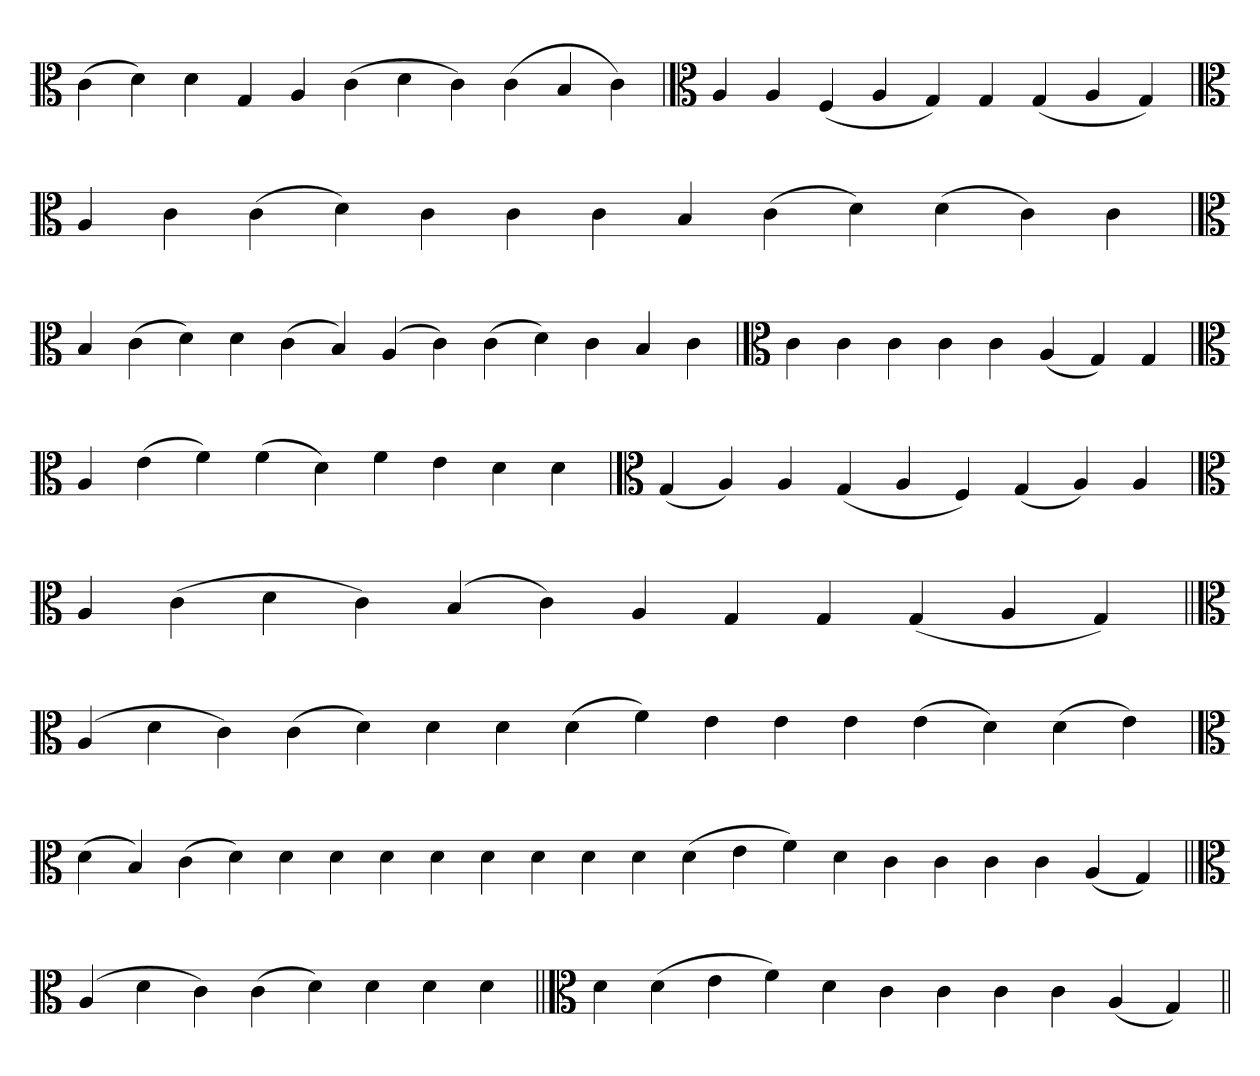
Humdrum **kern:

**kern
*part1
*staff1
*clefC3
=
(4c
4d)
4d
4G
4A
(4c
4d
4c)
(4c
4B
4c)
=`
*clefC3
4A
4A
(4F
4A
4G)
4G
(4G
4A
4G)
=
*clefC3
4A
4c
(4c
4d)
4c
4c
4c
4B
(4c
4d)
(4d
4c)
4c
=`
*clefC3
4B
(4c
4d)
4d
(4c
4B)
(4A
4c)
(4c
4d)
4c
4B
4c
=`
*clefC3
4c
4c
4c
4c
4c
(4A
4G)
4G
=
*clefC3
4A
(4e
4f)
(4f
4d)
4f
4e
4d
4d
=`
*clefC3
(4G
4A)
4A
(4G
4A
4F)
(4G
4A)
4A
=`
*clefC3
4A
(4c
4d
4c)
(4B
4c)
4A
4G
4G
(4G
4A
4G)
=||
*clefC3
(4A
4d
4c)
(4c
4d)
4d
4d
(4d
4f)
4e
4e
4e
(4e
4d)
(4d
4e)
=
*clefC3
(4d
4B)
(4c
4d)
4d
4d
4d
4d
4d
4d
4d
4d
(4d
4e
4f)
4d
4c
4c
4c
4c
(4A
4G)
=||
*clefC3
(4A
4d
4c)
(4c
4d)
4d
4d
4d
=||
*clefC3
4d
(4d
4e
4f)
4d
4c
4c
4c
4c
(4A
4G)
=||
*-
